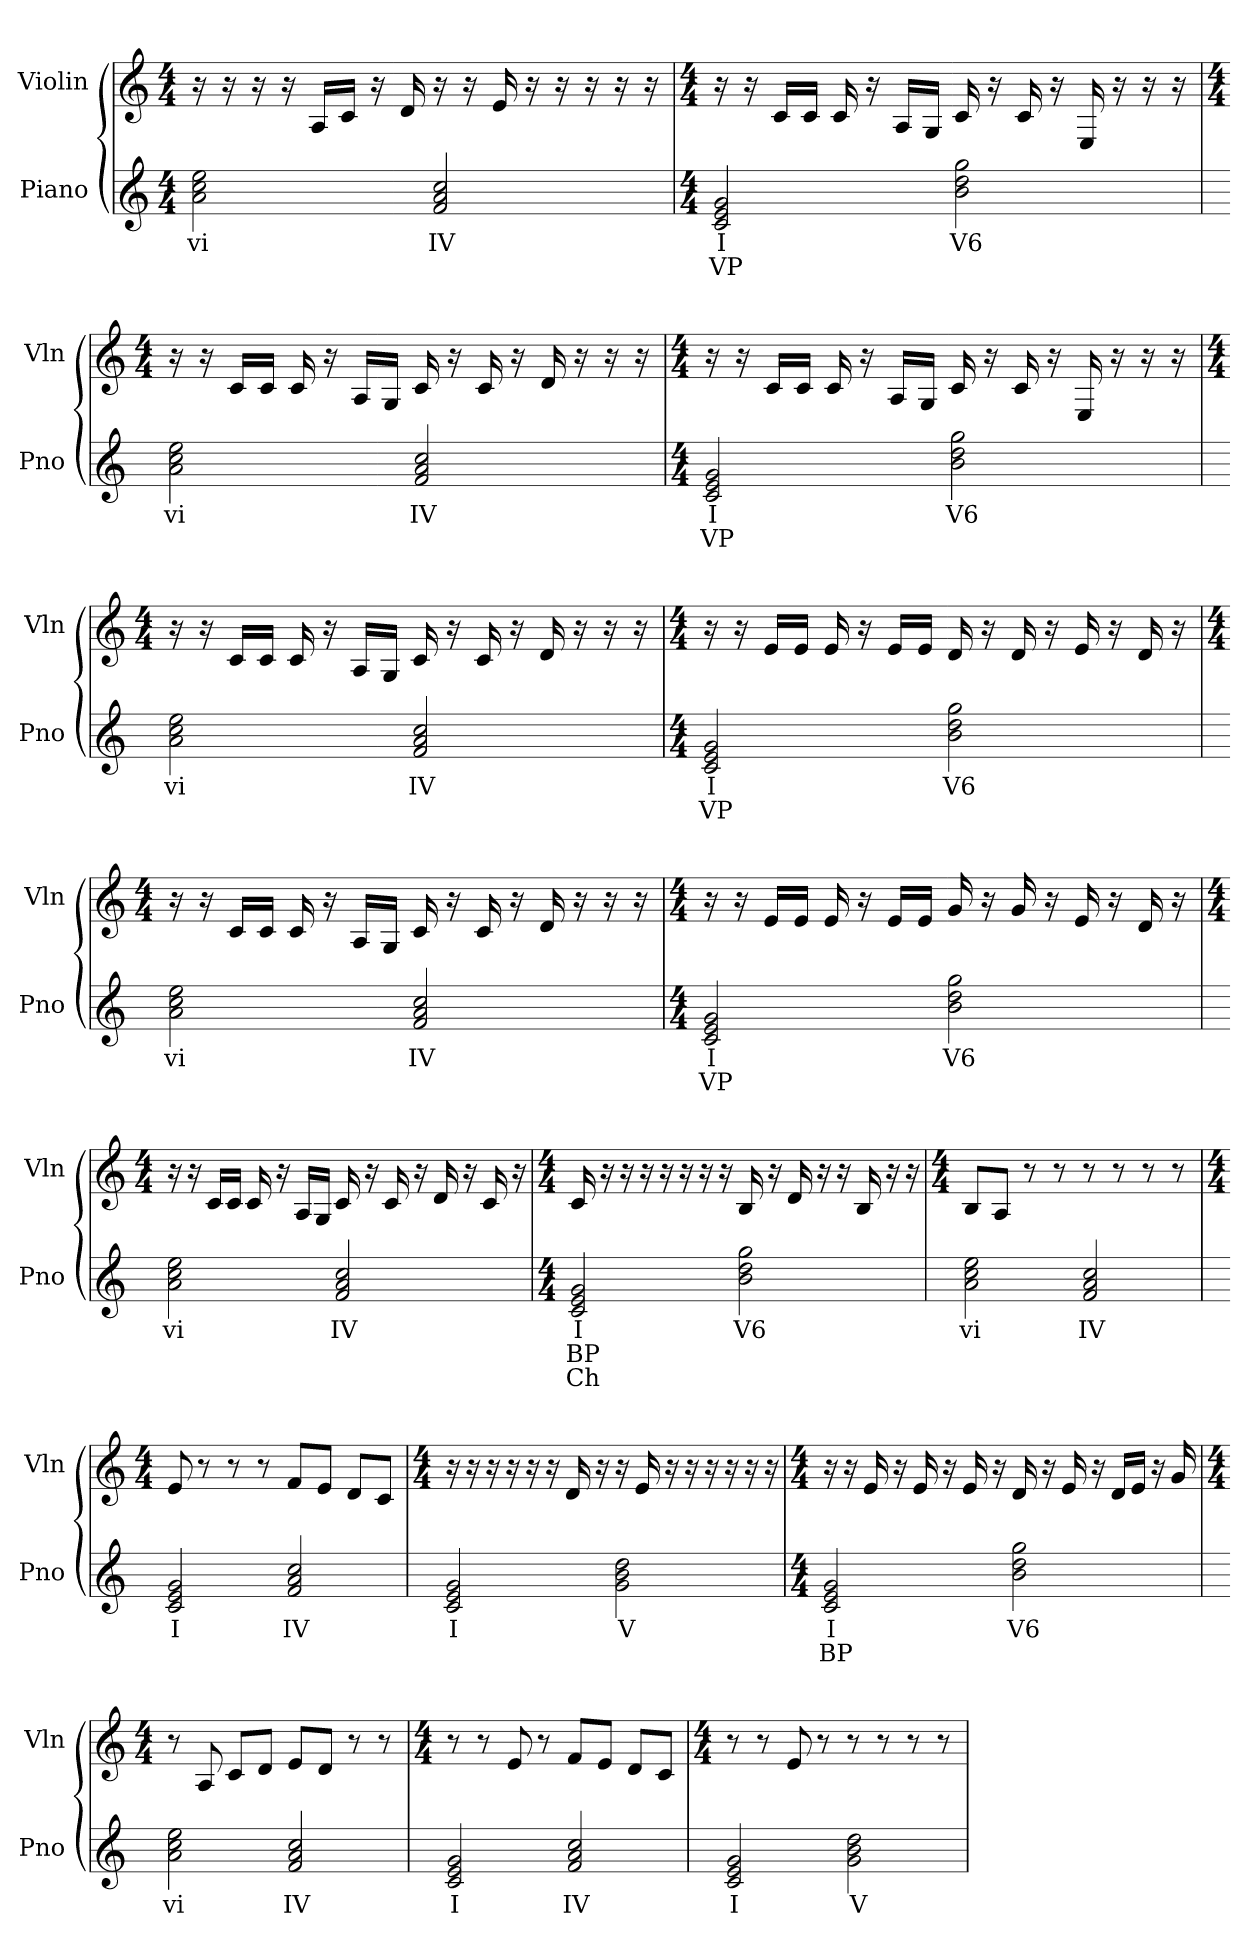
**kern	**text	**text	**text	**kern
*part2	*part2	*part2	*part2	*part1
*staff2	*staff2	*staff2	*staff2	*staff1
*I"Piano	*	*	*	*I"Violin
*I'Pno	*	*	*	*I'Vln
*k[]	*	*	*	*
*C:	*	*	*	*
*M4/4	*	*	*	*M4/4
=	=	=	=	=
2a 2cc 2ee	vi	.	.	16r
.	.	.	.	16r
.	.	.	.	16r
.	.	.	.	16r
.	.	.	.	16ALL
.	.	.	.	16cJJ
.	.	.	.	16r
.	.	.	.	16d
2f 2a 2cc	IV	.	.	16r
.	.	.	.	16r
.	.	.	.	16e
.	.	.	.	16r
.	.	.	.	16r
.	.	.	.	16r
.	.	.	.	16r
.	.	.	.	16r
=	=	=	=	=
*k[]	*	*	*	*
*C:	*	*	*	*
*M4/4	*	*	*	*M4/4
2c 2e 2g	I	VP	.	16r
.	.	.	.	16r
.	.	.	.	16cLL
.	.	.	.	16cJJ
.	.	.	.	16c
.	.	.	.	16r
.	.	.	.	16ALL
.	.	.	.	16GJJ
2b 2dd 2gg	V6	.	.	16c
.	.	.	.	16r
.	.	.	.	16c
.	.	.	.	16r
.	.	.	.	16E
.	.	.	.	16r
.	.	.	.	16r
.	.	.	.	16r
=	=	=	=	=
*k[]	*	*	*	*
*C:	*	*	*	*
*	*	*	*	*M4/4
2a 2cc 2ee	vi	.	.	16r
.	.	.	.	16r
.	.	.	.	16cLL
.	.	.	.	16cJJ
.	.	.	.	16c
.	.	.	.	16r
.	.	.	.	16ALL
.	.	.	.	16GJJ
2f 2a 2cc	IV	.	.	16c
.	.	.	.	16r
.	.	.	.	16c
.	.	.	.	16r
.	.	.	.	16d
.	.	.	.	16r
.	.	.	.	16r
.	.	.	.	16r
=	=	=	=	=
*k[]	*	*	*	*
*C:	*	*	*	*
*M4/4	*	*	*	*M4/4
2c 2e 2g	I	VP	.	16r
.	.	.	.	16r
.	.	.	.	16cLL
.	.	.	.	16cJJ
.	.	.	.	16c
.	.	.	.	16r
.	.	.	.	16ALL
.	.	.	.	16GJJ
2b 2dd 2gg	V6	.	.	16c
.	.	.	.	16r
.	.	.	.	16c
.	.	.	.	16r
.	.	.	.	16E
.	.	.	.	16r
.	.	.	.	16r
.	.	.	.	16r
=	=	=	=	=
*k[]	*	*	*	*
*C:	*	*	*	*
*	*	*	*	*M4/4
2a 2cc 2ee	vi	.	.	16r
.	.	.	.	16r
.	.	.	.	16cLL
.	.	.	.	16cJJ
.	.	.	.	16c
.	.	.	.	16r
.	.	.	.	16ALL
.	.	.	.	16GJJ
2f 2a 2cc	IV	.	.	16c
.	.	.	.	16r
.	.	.	.	16c
.	.	.	.	16r
.	.	.	.	16d
.	.	.	.	16r
.	.	.	.	16r
.	.	.	.	16r
=	=	=	=	=
*k[]	*	*	*	*
*C:	*	*	*	*
*M4/4	*	*	*	*M4/4
2c 2e 2g	I	VP	.	16r
.	.	.	.	16r
.	.	.	.	16eLL
.	.	.	.	16eJJ
.	.	.	.	16e
.	.	.	.	16r
.	.	.	.	16eLL
.	.	.	.	16eJJ
2b 2dd 2gg	V6	.	.	16d
.	.	.	.	16r
.	.	.	.	16d
.	.	.	.	16r
.	.	.	.	16e
.	.	.	.	16r
.	.	.	.	16d
.	.	.	.	16r
=	=	=	=	=
*k[]	*	*	*	*
*C:	*	*	*	*
*	*	*	*	*M4/4
2a 2cc 2ee	vi	.	.	16r
.	.	.	.	16r
.	.	.	.	16cLL
.	.	.	.	16cJJ
.	.	.	.	16c
.	.	.	.	16r
.	.	.	.	16ALL
.	.	.	.	16GJJ
2f 2a 2cc	IV	.	.	16c
.	.	.	.	16r
.	.	.	.	16c
.	.	.	.	16r
.	.	.	.	16d
.	.	.	.	16r
.	.	.	.	16r
.	.	.	.	16r
=	=	=	=	=
*k[]	*	*	*	*
*C:	*	*	*	*
*M4/4	*	*	*	*M4/4
2c 2e 2g	I	VP	.	16r
.	.	.	.	16r
.	.	.	.	16eLL
.	.	.	.	16eJJ
.	.	.	.	16e
.	.	.	.	16r
.	.	.	.	16eLL
.	.	.	.	16eJJ
2b 2dd 2gg	V6	.	.	16g
.	.	.	.	16r
.	.	.	.	16g
.	.	.	.	16r
.	.	.	.	16e
.	.	.	.	16r
.	.	.	.	16d
.	.	.	.	16r
=	=	=	=	=
*k[]	*	*	*	*
*C:	*	*	*	*
*	*	*	*	*M4/4
2a 2cc 2ee	vi	.	.	16r
.	.	.	.	16r
.	.	.	.	16cLL
.	.	.	.	16cJJ
.	.	.	.	16c
.	.	.	.	16r
.	.	.	.	16ALL
.	.	.	.	16GJJ
2f 2a 2cc	IV	.	.	16c
.	.	.	.	16r
.	.	.	.	16c
.	.	.	.	16r
.	.	.	.	16d
.	.	.	.	16r
.	.	.	.	16c
.	.	.	.	16r
=	=	=	=	=
*k[]	*	*	*	*
*C:	*	*	*	*
*M4/4	*	*	*	*M4/4
2c 2e 2g	I	BP	Ch	16c
.	.	.	.	16r
.	.	.	.	16r
.	.	.	.	16r
.	.	.	.	16r
.	.	.	.	16r
.	.	.	.	16r
.	.	.	.	16r
2b 2dd 2gg	V6	.	.	16B
.	.	.	.	16r
.	.	.	.	16d
.	.	.	.	16r
.	.	.	.	16r
.	.	.	.	16B
.	.	.	.	16r
.	.	.	.	16r
=	=	=	=	=
*k[]	*	*	*	*
*C:	*	*	*	*
*	*	*	*	*M4/4
2a 2cc 2ee	vi	.	.	8BL
.	.	.	.	8AJ
.	.	.	.	8r
.	.	.	.	8r
2f 2a 2cc	IV	.	.	8r
.	.	.	.	8r
.	.	.	.	8r
.	.	.	.	8r
=	=	=	=	=
*k[]	*	*	*	*
*C:	*	*	*	*
*	*	*	*	*M4/4
2c 2e 2g	I	.	.	8e
.	.	.	.	8r
.	.	.	.	8r
.	.	.	.	8r
2f 2a 2cc	IV	.	.	8fL
.	.	.	.	8eJ
.	.	.	.	8dL
.	.	.	.	8cJ
=	=	=	=	=
*k[]	*	*	*	*
*C:	*	*	*	*
*	*	*	*	*M4/4
2c 2e 2g	I	.	.	16r
.	.	.	.	16r
.	.	.	.	16r
.	.	.	.	16r
.	.	.	.	16r
.	.	.	.	16r
.	.	.	.	16d
.	.	.	.	16r
2g 2b 2dd	V	.	.	16r
.	.	.	.	16e
.	.	.	.	16r
.	.	.	.	16r
.	.	.	.	16r
.	.	.	.	16r
.	.	.	.	16r
.	.	.	.	16r
=	=	=	=	=
*k[]	*	*	*	*
*C:	*	*	*	*
*M4/4	*	*	*	*M4/4
2c 2e 2g	I	BP	.	16r
.	.	.	.	16r
.	.	.	.	16e
.	.	.	.	16r
.	.	.	.	16e
.	.	.	.	16r
.	.	.	.	16e
.	.	.	.	16r
2b 2dd 2gg	V6	.	.	16d
.	.	.	.	16r
.	.	.	.	16e
.	.	.	.	16r
.	.	.	.	16dLL
.	.	.	.	16eJJ
.	.	.	.	16r
.	.	.	.	16g
=	=	=	=	=
*k[]	*	*	*	*
*C:	*	*	*	*
*	*	*	*	*M4/4
2a 2cc 2ee	vi	.	.	8r
.	.	.	.	8A
.	.	.	.	8cL
.	.	.	.	8dJ
2f 2a 2cc	IV	.	.	8eL
.	.	.	.	8dJ
.	.	.	.	8r
.	.	.	.	8r
=	=	=	=	=
*k[]	*	*	*	*
*C:	*	*	*	*
*	*	*	*	*M4/4
2c 2e 2g	I	.	.	8r
.	.	.	.	8r
.	.	.	.	8e
.	.	.	.	8r
2f 2a 2cc	IV	.	.	8fL
.	.	.	.	8eJ
.	.	.	.	8dL
.	.	.	.	8cJ
=	=	=	=	=
*k[]	*	*	*	*
*C:	*	*	*	*
*	*	*	*	*M4/4
2c 2e 2g	I	.	.	8r
.	.	.	.	8r
.	.	.	.	8e
.	.	.	.	8r
2g 2b 2dd	V	.	.	8r
.	.	.	.	8r
.	.	.	.	8r
.	.	.	.	8r
=	=	=	=	=
*-	*-	*-	*-	*-
